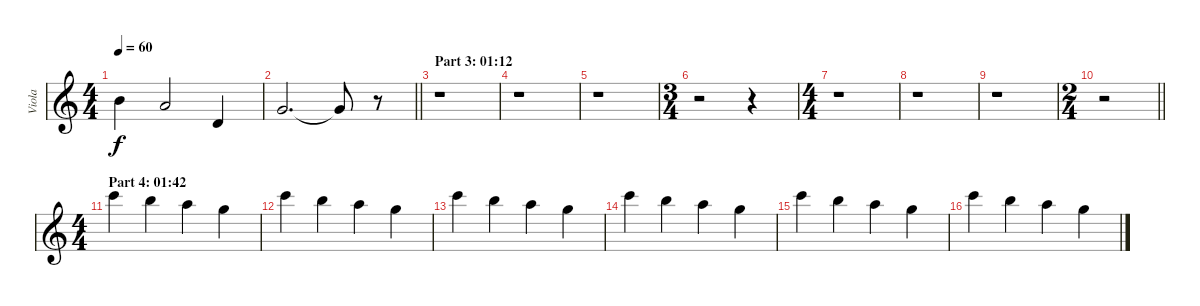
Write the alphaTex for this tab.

\track ("Viola" "Viola") {instrument viola}
\staff {score}
\tuning (A4 D4 G3 C3) {hide}
\ts (4 4)
\tempo 60
\clef g2
\ks c
2.1.4{dy f} 0.1.2 0.2.4 |
\barLineRight lightlight
5.2.2{d} 5.2{t}.8 r.8 |
\section ("" "Part 3: 01:12")
r.1 |
r.1 |
r.1 |
\ts (3 4)
r.2 r.4 |
\ts (4 4)
r.1 |
r.1 |
r.1 |
\ts (2 4)
\barLineRight lightlight
r.2 |
\ts (4 4)
\section ("" "Part 4: 01:42")
15.1.4 14.1.4 12.1.4 10.1.4 |
15.1.4 14.1.4 12.1.4 10.1.4 |
15.1.4 14.1.4 12.1.4 10.1.4 |
15.1.4 14.1.4 12.1.4 10.1.4 |
15.1.4 14.1.4 12.1.4 10.1.4 |
15.1.4 14.1.4 12.1.4 10.1.4
